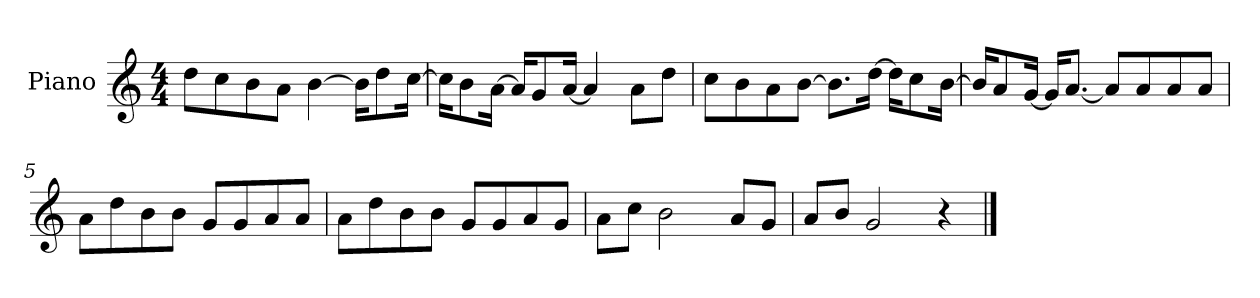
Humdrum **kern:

**kern
*part1
*staff1
*I"Piano
*I'P-no
*clefG2
*k[]
*M4/4
*MM90
=1
8dd\L
8cc\
8b\
8a\J
[4b\
16b\KL]
8dd\
[16cc\Jk
=2
16cc\KL]
8b\
[16a\Jk
16a/KL]
8g/
[16a/Jk
4a/]
8a\L
8dd\J
=3
8cc\L
8b\
8a\
[8b\J
8.b\L]
[16dd\Jk
16dd\KL]
8cc\
[16b\Jk
=4
16b/KL]
8a/
[16g/Jk
16g/KL]
[8.a/J
8a/L]
8a/
8a/
8a/J
!!LO:LB:g=z
=5
8a\L
8dd\
8b\
8b\J
8g/L
8g/
8a/
8a/J
=6
8a\L
8dd\
8b\
8b\J
8g/L
8g/
8a/
8g/J
=7
8a\L
8cc\J
2b\
8a/L
8g/J
=8
8a/L
8b/J
2g/
4r
==
*-
